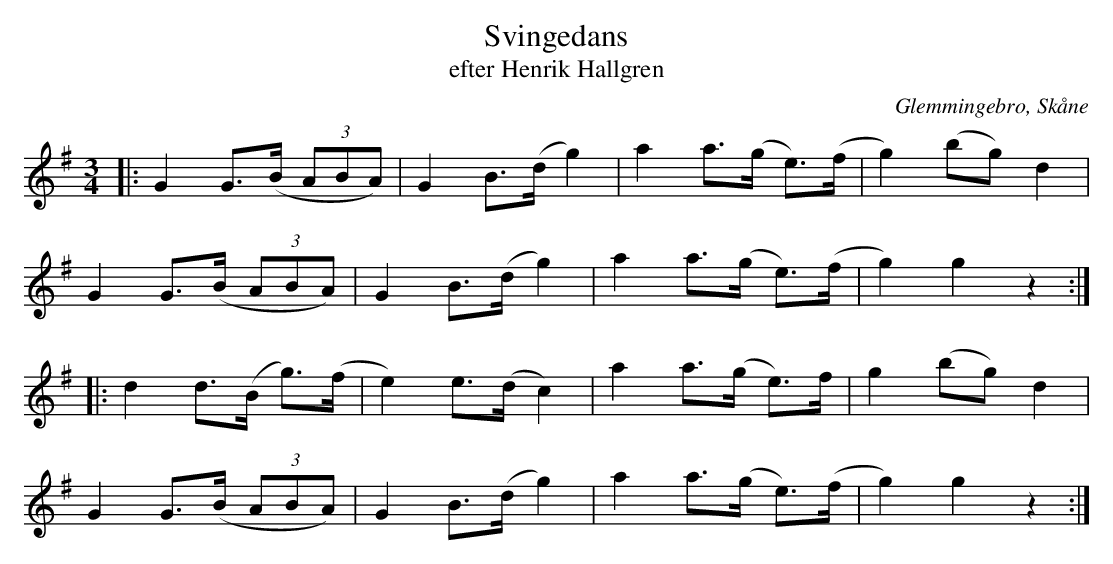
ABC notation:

X:1
T:Svingedans
T:efter Henrik Hallgren
O:Glemmingebro, Skåne
M:3/4
L:1/8
K:G
|: G2 G>(B (3ABA) | G2 B>(d g2) | a2 a>(g e)>(f | g2) (bg) d2 |
G2 G>(B (3ABA) | G2 B>(d g2) | a2 a>(g e)>(f | g2) g2 z2 :|
|: d2 d>(B g)>(f | e2) e>(d c2) | a2 a>(g e)>f | g2 (bg) d2 |
G2 G>(B (3ABA) | G2 B>(d g2) | a2 a>(g e)>(f | g2) g2 z2 :|
